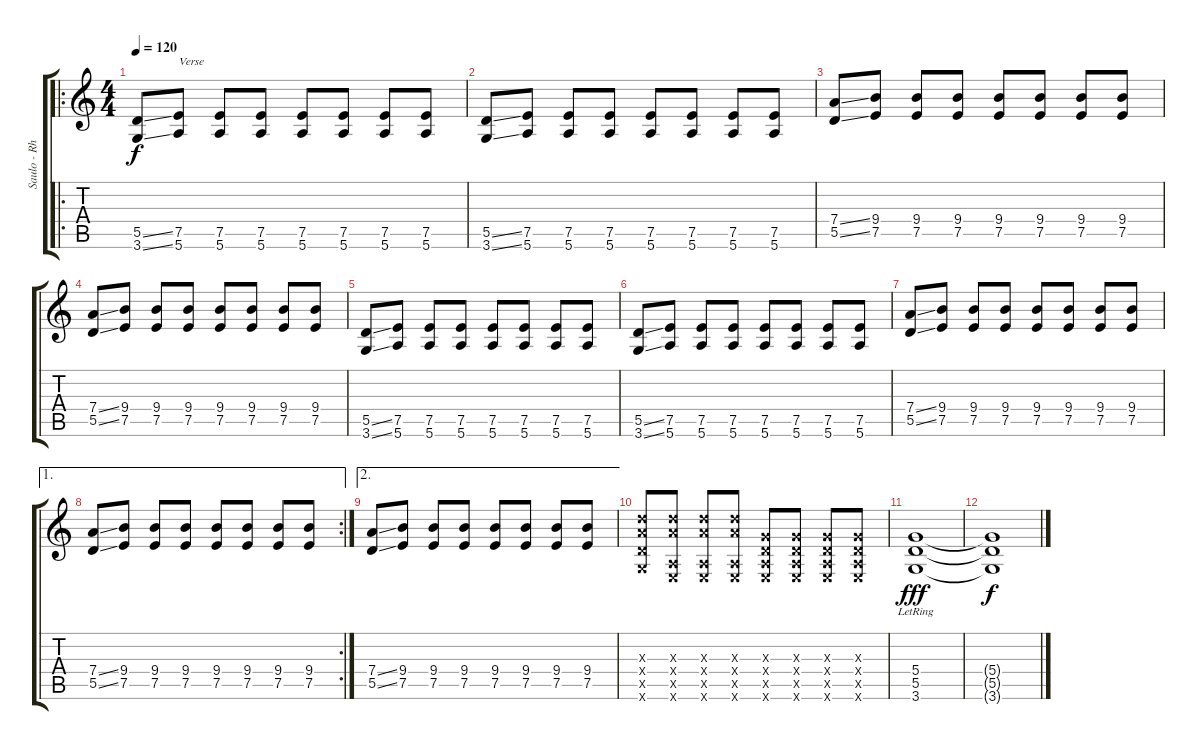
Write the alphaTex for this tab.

\track ("Saulo - Rhythym Guitar" "Saulo - Rh") {instrument overdrivenguitar}
\staff {score tabs}
\tuning (E4 B3 G3 D3 A2 E2) {hide}
\ro
\ts (4 4)
\tempo 120
\clef g2
\ks c
(5.5{ss} 3.6{ss}).8{dy f} (7.5 5.6).8{txt "Verse" instrument electricguitarmuted} (7.5 5.6).8 (7.5 5.6).8 (7.5 5.6).8 (7.5 5.6).8 (7.5 5.6).8 (7.5 5.6).8 |
(5.5{ss} 3.6{ss}).8 (7.5 5.6).8 (7.5 5.6).8 (7.5 5.6).8 (7.5 5.6).8 (7.5 5.6).8 (7.5 5.6).8 (7.5 5.6).8 |
(7.4{ss} 5.5{ss}).8 (9.4 7.5).8 (9.4 7.5).8 (9.4 7.5).8 (9.4 7.5).8 (9.4 7.5).8 (9.4 7.5).8 (9.4 7.5).8 |
(7.4{ss} 5.5{ss}).8 (9.4 7.5).8 (9.4 7.5).8 (9.4 7.5).8 (9.4 7.5).8 (9.4 7.5).8 (9.4 7.5).8 (9.4 7.5).8 |
(5.5{ss} 3.6{ss}).8 (7.5 5.6).8 (7.5 5.6).8 (7.5 5.6).8 (7.5 5.6).8 (7.5 5.6).8 (7.5 5.6).8 (7.5 5.6).8 |
(5.5{ss} 3.6{ss}).8 (7.5 5.6).8 (7.5 5.6).8 (7.5 5.6).8 (7.5 5.6).8 (7.5 5.6).8 (7.5 5.6).8 (7.5 5.6).8 |
(7.4{ss} 5.5{ss}).8 (9.4 7.5).8 (9.4 7.5).8 (9.4 7.5).8 (9.4 7.5).8 (9.4 7.5).8 (9.4 7.5).8 (9.4 7.5).8 |
\ae 1
\rc 2
(7.4{ss} 5.5{ss}).8 (9.4 7.5).8 (9.4 7.5).8 (9.4 7.5).8 (9.4 7.5).8 (9.4 7.5).8 (9.4 7.5).8 (9.4 7.5).8 |
\ae 2
(7.4{ss} 5.5{ss}).8 (9.4 7.5).8 (9.4 7.5).8 (9.4 7.5).8 (9.4 7.5).8 (9.4 7.5).8 (9.4 7.5).8 (9.4 7.5).8 |
(7.3{x} 7.4{x} 5.5{x} 3.6{x}).8 (7.3{x} 7.4{x} 0.5{x} 0.6{x}).8 (7.3{x} 7.4{x} 0.5{x} 0.6{x}).8 (7.3{x} 7.4{x} 0.5{x} 0.6{x}).8 (0.3{x} 0.4{x} 0.5{x} 0.6{x}).8 (0.3{x} 0.4{x} 0.5{x} 0.6{x}).8 (0.3{x} 0.4{x} 0.5{x} 0.6{x}).8 (0.3{x} 0.4{x} 0.5{x} 0.6{x}).8 |
(5.4{lr} 5.5{lr} 3.6{lr}).1{dy fff} |
(5.4{t} 5.5{t} 3.6{t}).1{dy f}
